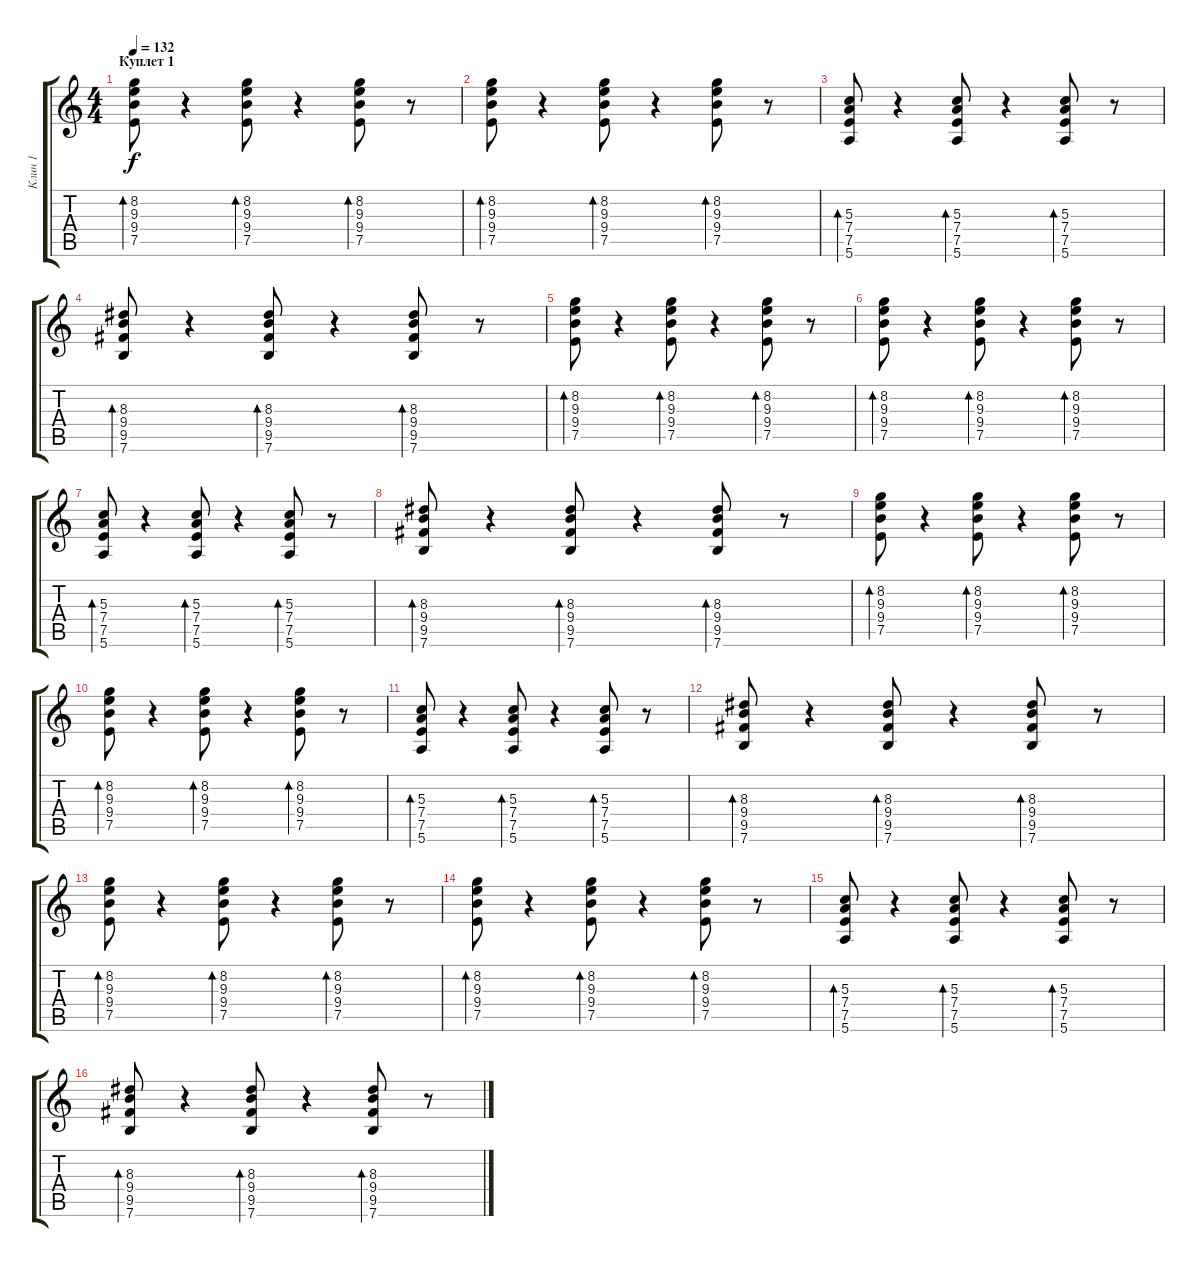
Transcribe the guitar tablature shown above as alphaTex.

\track ("Клин 1" "Клин 1") {instrument electricguitarclean}
\staff {score tabs}
\tuning (E4 B3 G3 D3 A2 E2) {hide}
\ts (4 4)
\section ("" "Куплет 1")
\tempo 132
\clef g2
\ks c
(8.2 9.3 9.4 7.5).8{bd 30 dy f} r.4 (8.2 9.3 9.4 7.5).8{bd 30} r.4 (8.2 9.3 9.4 7.5).8{bd 30} r.8 |
(8.2 9.3 9.4 7.5).8{bd 30} r.4 (8.2 9.3 9.4 7.5).8{bd 30} r.4 (8.2 9.3 9.4 7.5).8{bd 30} r.8 |
(5.3 7.4 7.5 5.6).8{bd 30} r.4 (5.3 7.4 7.5 5.6).8{bd 30} r.4 (5.3 7.4 7.5 5.6).8{bd 30} r.8 |
(8.3 9.4 9.5 7.6).8{bd 30} r.4 (8.3 9.4 9.5 7.6).8{bd 30} r.4 (8.3 9.4 9.5 7.6).8{bd 30} r.8 |
(8.2 9.3 9.4 7.5).8{bd 30} r.4 (8.2 9.3 9.4 7.5).8{bd 30} r.4 (8.2 9.3 9.4 7.5).8{bd 30} r.8 |
(8.2 9.3 9.4 7.5).8{bd 30} r.4 (8.2 9.3 9.4 7.5).8{bd 30} r.4 (8.2 9.3 9.4 7.5).8{bd 30} r.8 |
(5.3 7.4 7.5 5.6).8{bd 30} r.4 (5.3 7.4 7.5 5.6).8{bd 30} r.4 (5.3 7.4 7.5 5.6).8{bd 30} r.8 |
(8.3 9.4 9.5 7.6).8{bd 30} r.4 (8.3 9.4 9.5 7.6).8{bd 30} r.4 (8.3 9.4 9.5 7.6).8{bd 30} r.8 |
(8.2 9.3 9.4 7.5).8{bd 30} r.4 (8.2 9.3 9.4 7.5).8{bd 30} r.4 (8.2 9.3 9.4 7.5).8{bd 30} r.8 |
(8.2 9.3 9.4 7.5).8{bd 30} r.4 (8.2 9.3 9.4 7.5).8{bd 30} r.4 (8.2 9.3 9.4 7.5).8{bd 30} r.8 |
(5.3 7.4 7.5 5.6).8{bd 30} r.4 (5.3 7.4 7.5 5.6).8{bd 30} r.4 (5.3 7.4 7.5 5.6).8{bd 30} r.8 |
(8.3 9.4 9.5 7.6).8{bd 30} r.4 (8.3 9.4 9.5 7.6).8{bd 30} r.4 (8.3 9.4 9.5 7.6).8{bd 30} r.8 |
(8.2 9.3 9.4 7.5).8{bd 30} r.4 (8.2 9.3 9.4 7.5).8{bd 30} r.4 (8.2 9.3 9.4 7.5).8{bd 30} r.8 |
(8.2 9.3 9.4 7.5).8{bd 30} r.4 (8.2 9.3 9.4 7.5).8{bd 30} r.4 (8.2 9.3 9.4 7.5).8{bd 30} r.8 |
(5.3 7.4 7.5 5.6).8{bd 30} r.4 (5.3 7.4 7.5 5.6).8{bd 30} r.4 (5.3 7.4 7.5 5.6).8{bd 30} r.8 |
(8.3 9.4 9.5 7.6).8{bd 30} r.4 (8.3 9.4 9.5 7.6).8{bd 30} r.4 (8.3 9.4 9.5 7.6).8{bd 30} r.8
